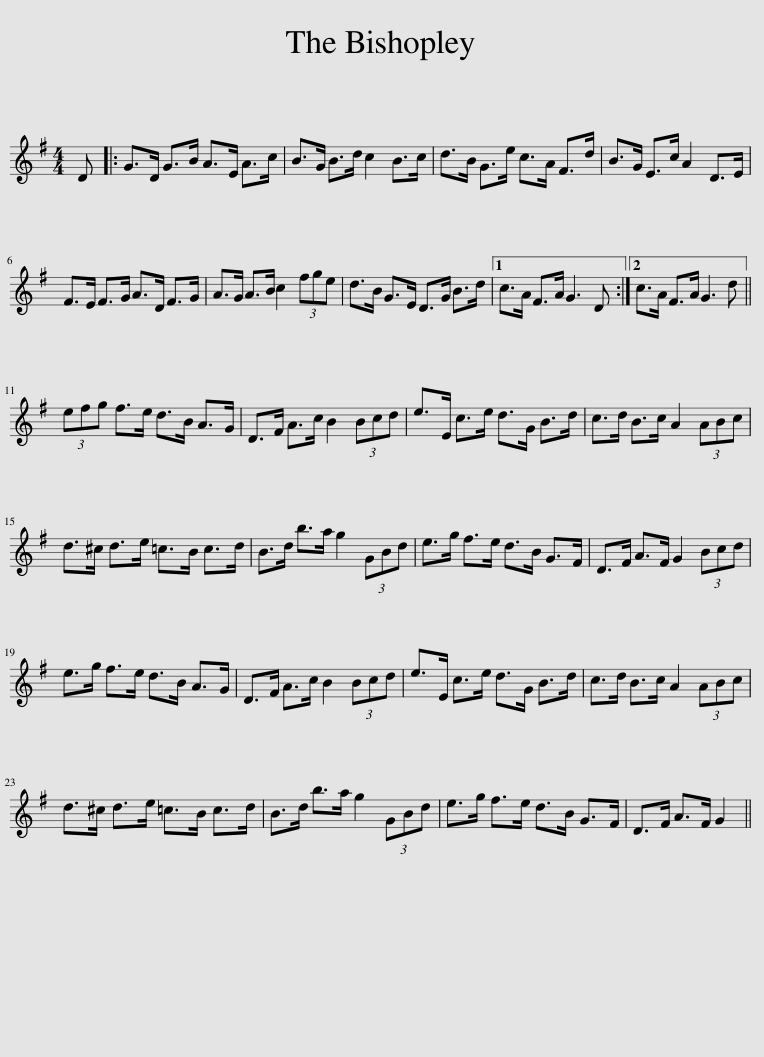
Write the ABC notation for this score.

X:1
L:1/8
M:4/4
I:linebreak $
K:G
V:1 treble
V:1
 D |: G>D G>B A>E A>c | B>G B>d c2 B>c | d>B G>e c>A F>d | B>G E>c A2 D>E |$ %5
 F>E F>G A>D F>G | A>G A>B c2 (3fge | d>B G>E D>G B>d |1 c>A F>A G3 D :|2 c>A F>A G3 d ||$ %10
 (3efg f>e d>B A>G | D>F A>c B2 (3Bcd | e>E c>e d>G B>d | c>d B>c A2 (3ABc |$ d>^c d>e =c>B c>d | %15
 B>d b>a g2 (3GBd | e>g f>e d>B G>F | D>F A>F G2 (3Bcd |$ e>g f>e d>B A>G | D>F A>c B2 (3Bcd | %20
 e>E c>e d>G B>d | c>d B>c A2 (3ABc |$ d>^c d>e =c>B c>d | B>d b>a g2 (3GBd | e>g f>e d>B G>F | %25
 D>F A>F G2 || %26
